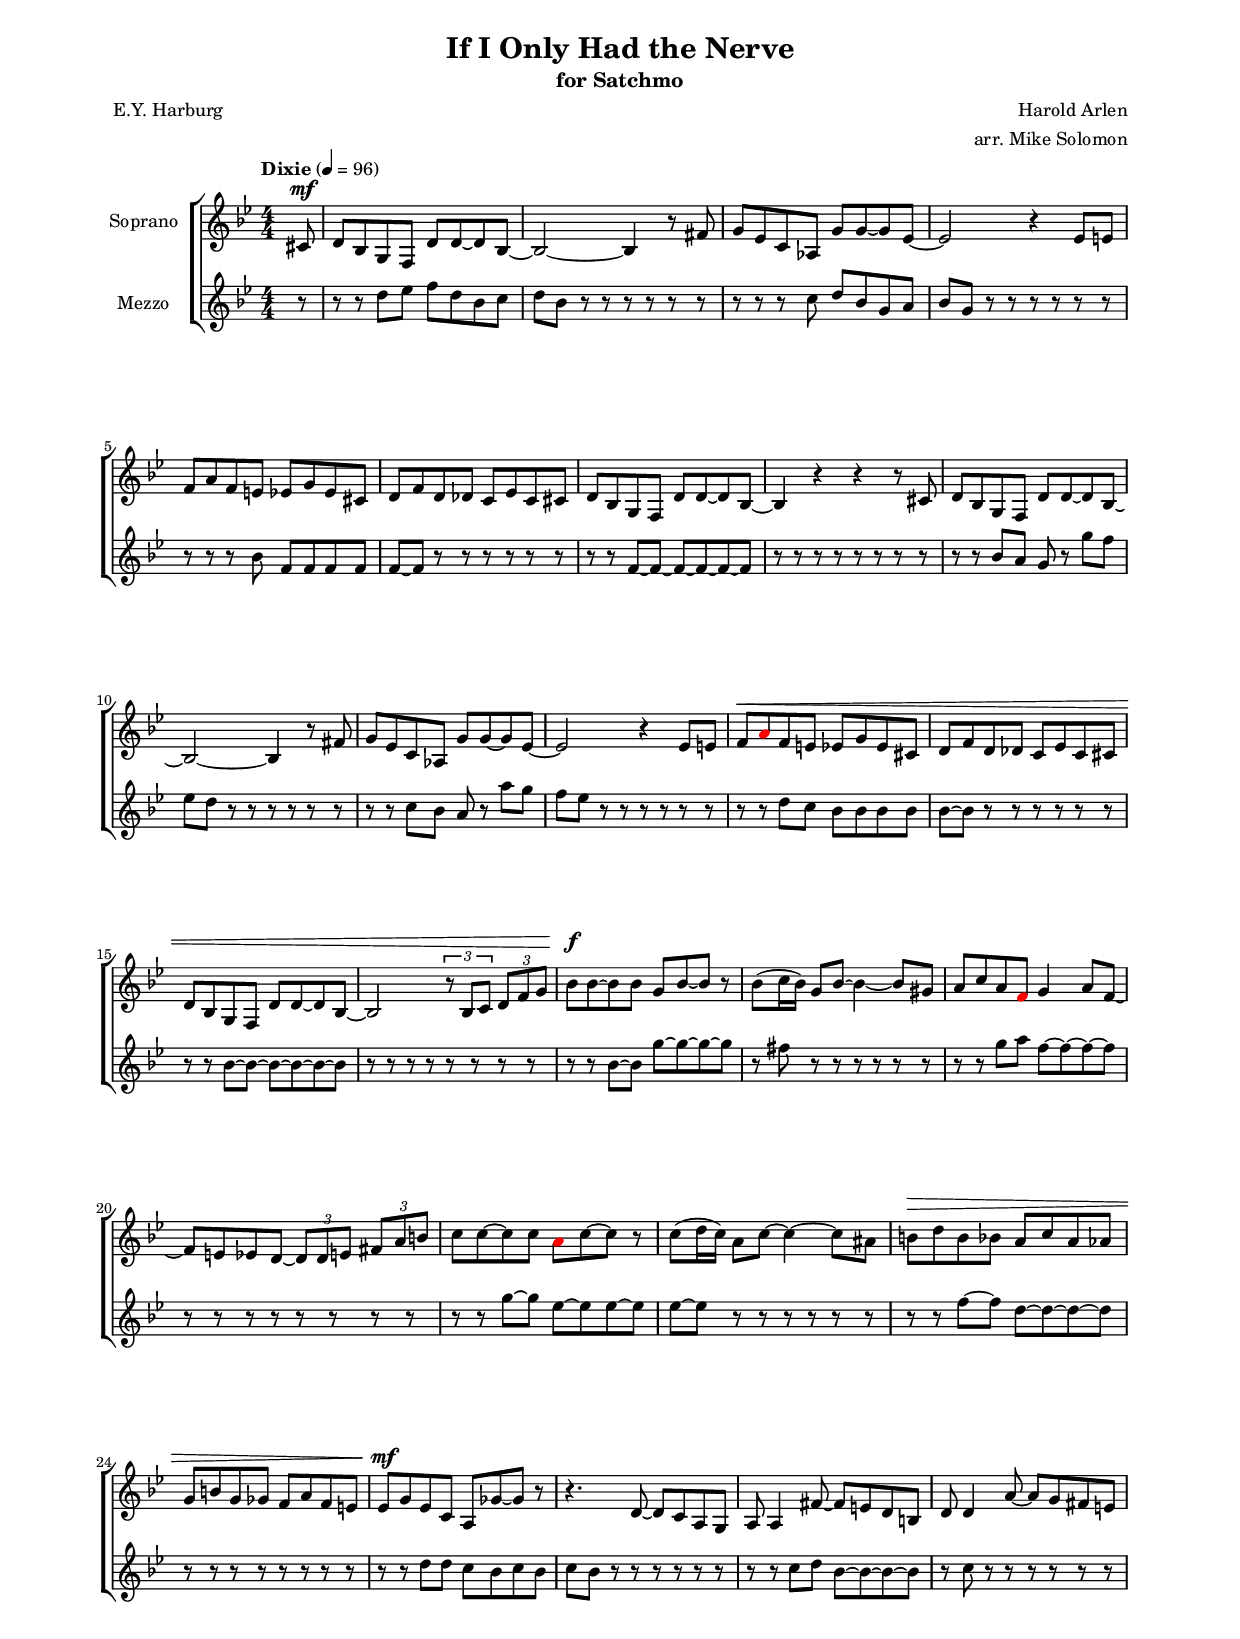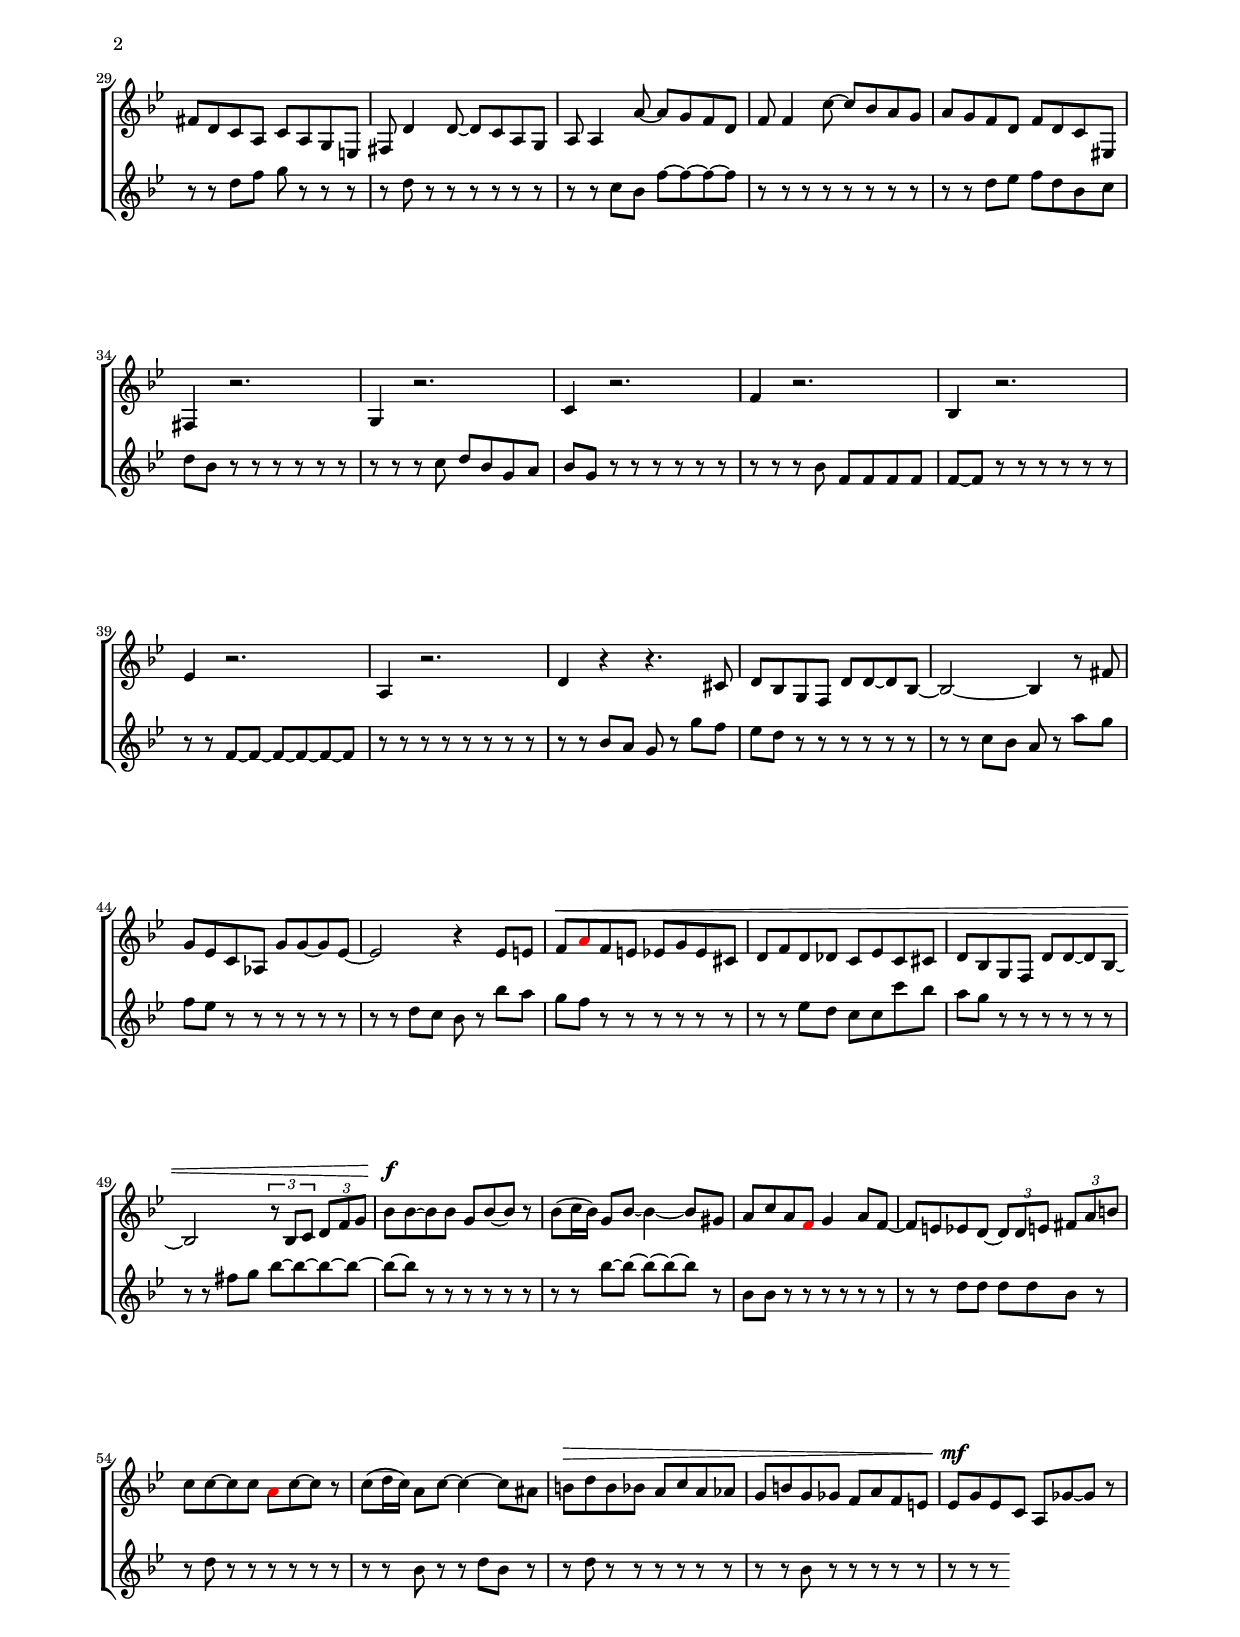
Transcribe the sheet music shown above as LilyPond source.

\version "2.19.0"
\include "defs-devel.ly"

marD = \markup \null
elsD = \markup \null
mikD = \markup \null
rynZ = \markup \null
desD = \markup \null

#(set-global-staff-size 15.87)
autoBeamInstruction = \autoBeamOn

solo = \markup \italic "solo"
psolo = \markup \italic "(solo)"
skat = \markup \italic "sit skat"
shoot = \markup \italic "SYT"

\header {
  title = "If I Only Had the Nerve"
  subtitle = "for Satchmo"
  %title = "Somewhere Over the Rainbow"
  composer = "Harold Arlen"
  poet = "E.Y. Harburg"
  arranger = "arr. Mike Solomon"
  %arranger = "arr. (anon)"
}
\paper {
  #(define fonts
    (set-global-fonts
    #:music "lilyjazz"
    #:brace "lilyjazz"
    #:roman "LilyJAZZText"
    #:sans "LilyJAZZChord"
    #:factor (/ staff-height pt 20)
  ))
  ragged-right = ##f
  left-margin = 0.75\in
  right-margin = 0.75\in
  top-margin = 0.5\in
  bottom-margin = 0.6\in
  ragged-last-bottom = ##f
  %max-systems-per-page = #2
  %oddHeaderMarkup = "FIRST FULL DRAFT 20.10.14 4:44"
  %evenHeaderMarkup = "FIRST FULL DRAFT 20.10.14 4:44"
}


#(ly:set-option 'point-and-click #f)

#(set-global-staff-size 15.87)

railroad =  {
  \once \override BreathingSign.text = \markup \musicglyph #"scripts.caesura.straight"
  \breathe
}
myred = \once \override NoteHead #'color = #red

php = \once \override Hairpin.stencil = #(parenthesize-callback ly:hairpin::print)

\paper {
  footnote-separator-markup = \markup { \column { " "\override #`(span-factor . 1/5) { \draw-hline } }}
  footnote-padding = 1\mm
  top-system-spacing = #'((basic-distance . 1) (minimum-distance . 0) (padding . 1) (stretchability . 40))
  bottom-system-spacing = #'((basic-distance . 1) (minimum-distance . 0) (padding . 1) (stretchability . 50))
  ragged-right = ##f
}

prefatoryMatter = {
  \key bes \major
  \autoBeamInstruction
  \time 4/4
}

scorePrefatoryMatter = {
  \prefatoryMatter
  \partial 8
}

midiPrefatoryMatter = {
  \prefatoryMatter
  \partial 8
}

theme = \relative c {
  cis8-\tag #'first \mf |
  d8 bes8 g8 f8 d'8 d8 ~ d8 bes8 ~ |
  bes2 ~ bes4 r8 fis'8 |
  g8 ees8 c8 aes8 g'8 g8 ~ g8 ees8 ~ |
  ees2 r4 ees8 e8 |
  f8-\tag #'second \< \tag #'second { \rred } a8 f8 e8 ees8 g8 ees8 cis8 |
  d8 f8 d8 des8 c8 ees8 c8 cis8 |
  d8 bes8 g8 f8 d'8 d8 ~ d8 bes8 ~ |
  \tag #'first { bes4 }
  \tag #'second { bes2 }
}

marks = {
  \tempo "Dixie" 4=96
  \time 4/4
  \partial 8 s8
  \repeat unfold 25 { s1 }
}

soprano = \transpose c c {
  \transpose c c' \removeWithTag #'second \theme
  r4 r4 r8
  \transpose c c' \removeWithTag #'first \theme
  \relative c' {
    \times 2/3 { r8 bes c } \times 2/3 { d f g } |
    bes8\f bes8 ~ bes8 bes8 g8 bes8 ~ bes8 r8 |
    bes8 ( c16 bes ) g8 bes8 ~ bes4 ~ bes8 gis8 |
    a8 c8 a8 \rred f8 g4 a8 f8 ~ |
    f8 e8 ees8 d8 ~ \times 2/3 { d d e } \times 2/3 { fis a b } |
    c8 c8 ~ c8 c8 \rred a8 c8 ~ c8 r8 |
    c8 ( d16 c ) a8 c8 ~ c4 ~ c8 ais8 |
    b8\> d8 b8 bes8 a8 c8 a8 aes8 |
    g8 b8 g8 ges8 f8 a8 f8 e8 |
    ees8\mf g8 ees8 c8 a8 ges'8 ~ ges8 r8 |
    r4. d8 ~ d c a g |
    a a4 fis'8 ~ fis e d b |
    d d4 a'8 ~ a g fis e |
    fis d c a c a g e |
    fis d'4 d8 ~ d c a g |
    a a4 a'8 ~ a g f d |
    f f4 c'8 ~ c bes a g |
    a g f d f d c eis, |
    fis4 r2. |
    g4 r2. |
    c4 r2. |
    f4 r2. |
    bes,4 r2. |
    ees4 r2. |
    a,4 r2. |
    d4 r4 r4. 
  }
  \transpose c c' \removeWithTag #'first \theme
  \relative c' {
      \times 2/3 { r8 bes c } \times 2/3 { d f g } |
      bes8\f bes8 ~ bes8 bes8 g8 bes8 ~ bes8 r8 |
      bes8 ( c16 bes ) g8 bes8 ~ bes4 ~ bes8 gis8 |
      a8 c8 a8 \rred f8 g4 a8 f8 ~ |
      f8 e8 ees8 d8 ~ \times 2/3 { d d e } \times 2/3 { fis a b } |
      c8 c8 ~ c8 c8 \rred a8 c8 ~ c8 r8 |
      c8 ( d16 c ) a8 c8 ~ c4 ~ c8 ais8 |
      b8\> d8 b8 bes8 a8 c8 a8 aes8 |
      g8 b8 g8 ges8 f8 a8 f8 e8 |
      ees8\mf g8 ees8 c8 a8 ges'8 ~ ges8 r8 |
  }
}

sopranoWords = \lyricmode {
}

test = {
  \transpose g g { r8 r8 r8 d''8 ees''8 f''8 d''8 bes'8 c''8 d''8 bes'8 r8 r8 r8 r8 r8 r8 r8 r8 r8 c''8 d''8 bes'8 g'8 a'8 bes'8 g'8 r8 r8 r8 r8 r8 r8 r8 r8 r8 bes'8 f'8 f'8 f'8 f'8 f'8 ~ f'8 r8 r8 r8 r8 r8 r8 r8 r8 f'8 ~ f'8 ~ f'8 ~ f'8 ~ f'8 ~ f'8 r8 r8 r8 r8 r8 r8 r8 r8 r8 r8 bes'8 a'8 g'8 r8 g''8 f''8 ees''8 d''8 r8 r8 r8 r8 r8 r8 r8 r8 c''8 bes'8 a'8 r8 a''8 g''8 f''8 ees''8 r8 r8 r8 r8 r8 r8 r8 r8 d''8 c''8 bes'8 bes'8 bes'8 bes'8 bes'8 ~ bes'8 r8 r8 r8 r8 r8 r8 r8 r8 bes'8 ~ bes'8 ~ bes'8 ~ bes'8 ~ bes'8 ~ bes'8 r8 r8 r8 r8 r8 r8 r8 r8 r8 r8 bes'8 ~ bes'8 g''8 ~ g''8 ~ g''8 ~ g''8 r8 fis''8 r8 r8 r8 r8 r8 r8 r8 r8 g''8 a''8 f''8 ~ f''8 ~ f''8 ~ f''8 r8 r8 r8 r8 r8 r8 r8 r8 r8 r8 g''8 ~ g''8 ees''8 ~ ees''8 ees''8 ~ ees''8 ees''8 ~ ees''8 r8 r8 r8 r8 r8 r8 r8 r8 f''8 ~ f''8 d''8 ~ d''8 ~ d''8 ~ d''8 r8 r8 r8 r8 r8 r8 r8 r8 r8 r8 d''8 d''8 c''8 bes'8 c''8 bes'8 c''8 bes'8 r8 r8 r8 r8 r8 r8 r8 r8 c''8 d''8 bes'8 ~ bes'8 ~ bes'8 ~ bes'8 r8 c''8 r8 r8 r8 r8 r8 r8 r8 r8 d''8 f''8 g''8 r8 r8 r8 r8 d''8 r8 r8 r8 r8 r8 r8 r8 r8 c''8 bes'8 f''8 ~ f''8 ~ f''8 ~ f''8 r8 r8 r8 r8 r8 r8 r8 r8 r8 r8 d''8 ees''8 f''8 d''8 bes'8 c''8 d''8 bes'8 r8 r8 r8 r8 r8 r8 r8 r8 r8 c''8 d''8 bes'8 g'8 a'8 bes'8 g'8 r8 r8 r8 r8 r8 r8 r8 r8 r8 bes'8 f'8 f'8 f'8 f'8 f'8 ~ f'8 r8 r8 r8 r8 r8 r8 r8 r8 f'8 ~ f'8 ~ f'8 ~ f'8 ~ f'8 ~ f'8 r8 r8 r8 r8 r8 r8 r8 r8 r8 r8 bes'8 a'8 g'8 r8 g''8 f''8 ees''8 d''8 r8 r8 r8 r8 r8 r8 r8 r8 c''8 bes'8 a'8 r8 a''8 g''8 f''8 ees''8 r8 r8 r8 r8 r8 r8 r8 r8 d''8 c''8 bes'8 r8 bes''8 a''8 g''8 f''8 r8 r8 r8 r8 r8 r8 r8 r8 ees''8 d''8 c''8 c''8 c'''8 bes''8 a''8 g''8 r8 r8 r8 r8 r8 r8 r8 r8 fis''8 g''8 bes''8 ~ bes''8 ~ bes''8 ~ bes''8 ~ bes''8 ~ bes''8 r8 r8 r8 r8 r8 r8 r8 r8 bes''8 ~ bes''8 ~ bes''8 ~ bes''8 ~ bes''8 r8 bes'8 bes'8 r8 r8 r8 r8 r8 r8 r8 r8 d''8 d''8 d''8 d''8 bes'8 r8 r8 d''8 r8 r8 r8 r8 r8 r8 r8 r8 bes'8 r8 r8 d''8 bes'8 r8 r8 d''8 r8 r8 r8 r8 r8 r8 r8 r8 bes'8 r8 r8 r8 r8 r8 r8 r8 r8 }
}


\score {
  \new ChoirStaff <<
    \new Staff \with { instrumentName = \bitchName %shortInstrumentName = #"M."
} <<
      \new Voice = "soprano" { << { \numericTimeSignature
	\scorePrefatoryMatter
        \soprano
      } {
	\scorePrefatoryMatter
        \marks
      } >> }
      \new Lyrics \lyricsto "soprano" {
        \sopranoWords
      }
    >>
    \new Staff \with { instrumentName = \dortyName %shortInstrumentName = #"E."
} <<
      \new Voice = "mezzo" { \numericTimeSignature
	\scorePrefatoryMatter
        \test
      }
    >>
  >>
  \midi{}
  \layout {
    \context {
      \Voice
      \override TextScript #'layer = #6
      \override NoteHead #'layer = #7
      \override Glissando #'breakable = ##t
      \override TupletNumber #'breakable = ##t
      \override TupletBracket #'breakable = ##t
      \override DynamicLineSpanner.direction = #UP
      \remove "Forbid_line_break_engraver"
    }
    \context {
      \Staff
      %\consists "Metronome_mark_engraver"
      \override TimeSignature #'style = #'numbered
      \override StaffSymbol #'layer = #4
      \override TimeSignature #'layer = #3
      \override TimeSignature #'whiteout = ##t
    }
    \context {
      \Lyrics
      %\override LyricText #'whiteout = ##t
      \override LyricText #'layer = #6
    }
    \context {
      \Score
      %\remove "Metronome_mark_engraver"
      \override NonMusicalPaperColumn #'allow-loose-spacing = ##f
    }
  }
}
